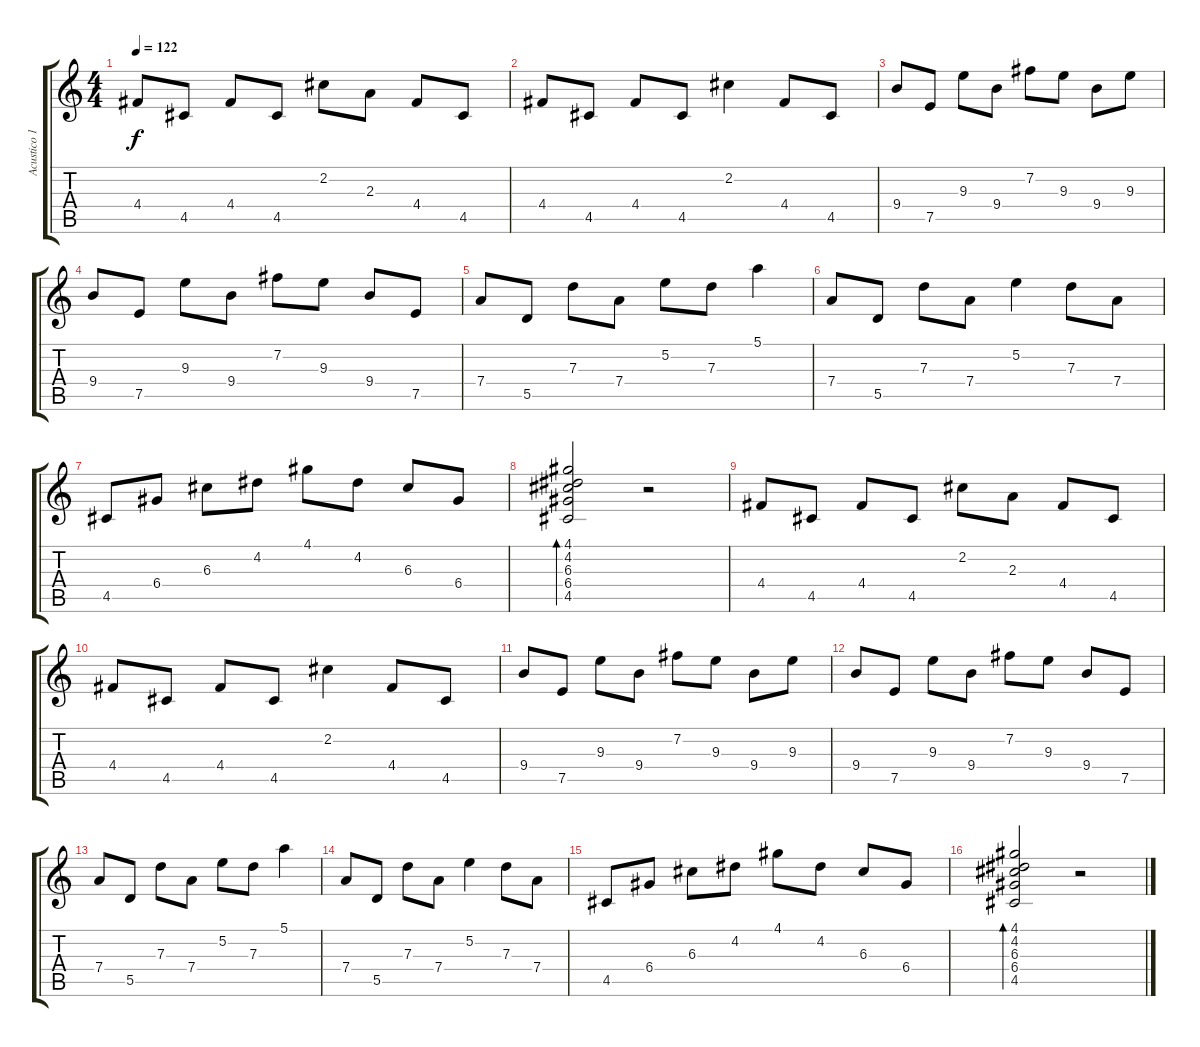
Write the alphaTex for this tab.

\track ("Acustico 1" "Acustico 1") {instrument acousticguitarnylon}
\staff {score tabs}
\tuning (E4 B3 G3 D3 A2 E2) {hide}
\ts (4 4)
\tempo 122
\clef g2
\ks c
4.4.8{txt "" dy f instrument acousticguitarnylon} 4.5.8 4.4.8 4.5.8 2.2.8 2.3.8 4.4.8 4.5.8 |
4.4.8 4.5.8 4.4.8 4.5.8 2.2.4 4.4.8 4.5.8 |
9.4.8 7.5.8 9.3.8 9.4.8 7.2.8 9.3.8 9.4.8 9.3.8 |
9.4.8 7.5.8 9.3.8 9.4.8 7.2.8 9.3.8 9.4.8 7.5.8 |
7.4.8 5.5.8 7.3.8 7.4.8 5.2.8 7.3.8 5.1.4 |
7.4.8 5.5.8 7.3.8 7.4.8 5.2.4 7.3.8 7.4.8 |
4.5.8 6.4.8 6.3.8 4.2.8 4.1.8 4.2.8 6.3.8 6.4.8 |
(4.1 4.2 6.3 6.4 4.5).2{bd 240} r.2 |
4.4.8 4.5.8 4.4.8 4.5.8 2.2.8 2.3.8 4.4.8 4.5.8 |
4.4.8 4.5.8 4.4.8 4.5.8 2.2.4 4.4.8 4.5.8 |
9.4.8 7.5.8 9.3.8 9.4.8 7.2.8 9.3.8 9.4.8 9.3.8 |
9.4.8 7.5.8 9.3.8 9.4.8 7.2.8 9.3.8 9.4.8 7.5.8 |
7.4.8 5.5.8 7.3.8 7.4.8 5.2.8 7.3.8 5.1.4 |
7.4.8 5.5.8 7.3.8 7.4.8 5.2.4 7.3.8 7.4.8 |
4.5.8 6.4.8 6.3.8 4.2.8 4.1.8 4.2.8 6.3.8 6.4.8 |
(4.1 4.2 6.3 6.4 4.5).2{bd 240} r.2
